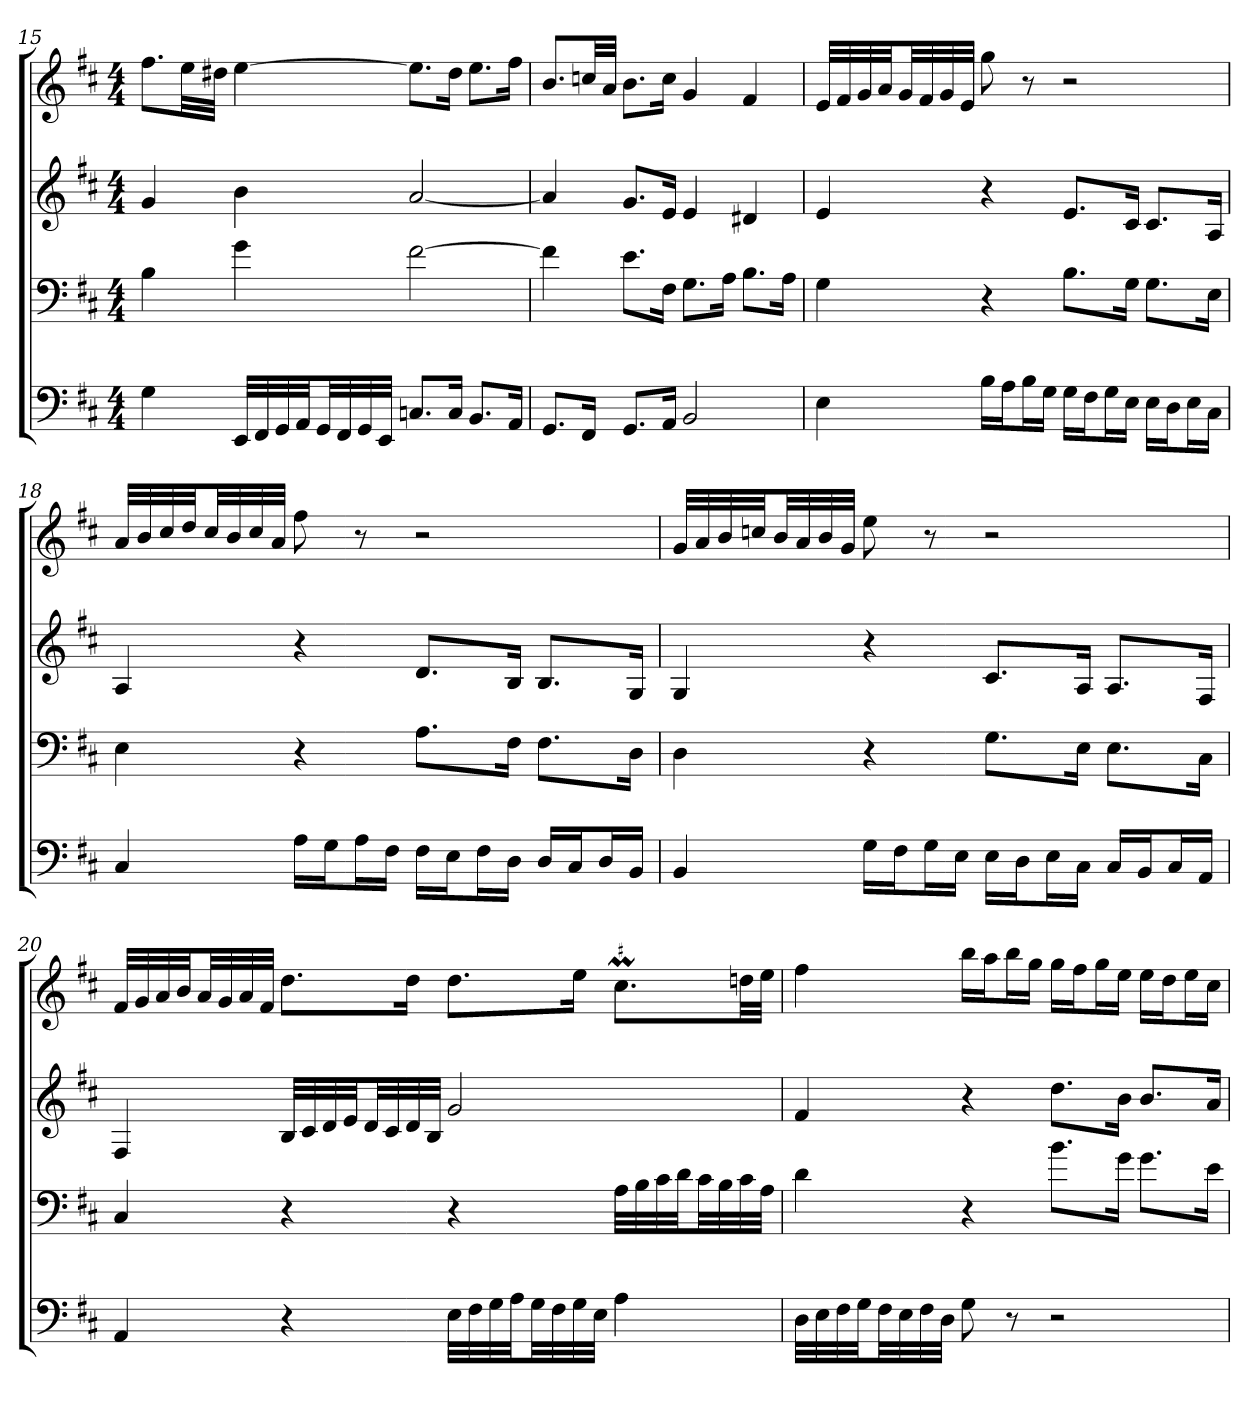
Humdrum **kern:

**kern	**kern	**kern	**kern
*part4	*part3	*part2	*part1
*staff4	*staff3	*staff2	*staff1
*clefF4	*clefF4	*clefG2	*clefG2
*k[f#c#]	*k[f#c#]	*k[f#c#]	*k[f#c#]
*D:	*D:	*D:	*D:
*M4/4	*M4/4	*M4/4	*M4/4
=15	=15	=15	=15
4G	4B	4g	8.ff#\L
.	.	.	32ee\LL
.	.	.	32dd#X\JJJ
32EE/LLL	4g	4b	[4ee
32FF#/	.	.	.
32GG/	.	.	.
32AA/JJ	.	.	.
32GG/LL	.	.	.
32FF#/	.	.	.
32GG/	.	.	.
32EE/JJJ	.	.	.
8.Cn/L	[2f#	[2a	8.ee\L]
16C/Jk	.	.	16dd#\Jk
8.BB/L	.	.	8.ee\L
16AA/Jk	.	.	16ff#\Jk
=16	=16	=16	=16
8.GG/L	4f#]	4a]	8.b/L
16FF#/Jk	.	.	32ccn/LL
.	.	.	32a/JJJ
8.GG/L	8.e\L	8.g/L	8.b\L
16AA/Jk	16F#\Jk	16e/Jk	16cc\Jk
2BB	8.G\L	4e	4g
.	16A\Jk	.	.
.	8.B\L	4d#X	4f#
.	16A\Jk	.	.
=17	=17	=17	=17
4E	4G	4e	32e/LLL
.	.	.	32f#/
.	.	.	32g/
.	.	.	32a/JJ
.	.	.	32g/LL
.	.	.	32f#/
.	.	.	32g/
.	.	.	32e/JJJ
16B\LL	4r	4r	8gg
16A\J	.	.	.
16B\L	.	.	8r
16G\JJ	.	.	.
16G\LL	8.B\L	8.e/L	2r
16F#\J	.	.	.
16G\L	.	.	.
16E\JJ	16G\Jk	16c#/Jk	.
16E\LL	8.G\L	8.c#/L	.
16D\J	.	.	.
16E\L	.	.	.
16C#\JJ	16E\Jk	16A/Jk	.
=18	=18	=18	=18
4C#	4E	4A	32a/LLL
.	.	.	32b/
.	.	.	32cc#/
.	.	.	32dd/JJ
.	.	.	32cc#/LL
.	.	.	32b/
.	.	.	32cc#/
.	.	.	32a/JJJ
16A\LL	4r	4r	8ff#
16G\J	.	.	.
16A\L	.	.	8r
16F#\JJ	.	.	.
16F#\LL	8.A\L	8.d/L	2r
16E\J	.	.	.
16F#\L	.	.	.
16D\JJ	16F#\Jk	16B/Jk	.
16D/LL	8.F#\L	8.B/L	.
16C#/J	.	.	.
16D/L	.	.	.
16BB/JJ	16D\Jk	16G/Jk	.
=19	=19	=19	=19
4BB	4D	4G	32g/LLL
.	.	.	32a/
.	.	.	32b/
.	.	.	32ccn/JJ
.	.	.	32b/LL
.	.	.	32a/
.	.	.	32b/
.	.	.	32g/JJJ
16G\LL	4r	4r	8ee
16F#\J	.	.	.
16G\L	.	.	8r
16E\JJ	.	.	.
16E\LL	8.G\L	8.c#/L	2r
16D\J	.	.	.
16E\L	.	.	.
16C#\JJ	16E\Jk	16A/Jk	.
16C#/LL	8.E\L	8.A/L	.
16BB/J	.	.	.
16C#/L	.	.	.
16AA/JJ	16C#\Jk	16F#/Jk	.
=20	=20	=20	=20
4AA	4C#	4F#	32f#/LLL
.	.	.	32g/
.	.	.	32a/
.	.	.	32b/JJ
.	.	.	32a/LL
.	.	.	32g/
.	.	.	32a/
.	.	.	32f#/JJJ
4r	4r	32B/LLL	8.dd\L
.	.	32c#/	.
.	.	32d/	.
.	.	32e/JJ	.
.	.	32d/LL	.
.	.	32c#/	.
.	.	32d/	16dd\Jk
.	.	32B/JJJ	.
32E\LLL	4r	2g	8.dd\L
32F#\	.	.	.
32G\	.	.	.
32A\JJ	.	.	.
32G\LL	.	.	.
32F#\	.	.	.
32G\	.	.	16ee\Jk
32E\JJJ	.	.	.
!	!	!	!LO:MOR:acc=#
4A	32A\LLL	.	8.cc#M\L
.	32B\	.	.
.	32c#\	.	.
.	32d\JJ	.	.
.	32c#\LL	.	.
.	32B\	.	.
.	32c#\	.	32ddn\LL
.	32A\JJJ	.	32ee\JJJ
=21	=21	=21	=21
32D\LLL	4d	4f#	4ff#
32E\	.	.	.
32F#\	.	.	.
32G\JJ	.	.	.
32F#\LL	.	.	.
32E\	.	.	.
32F#\	.	.	.
32D\JJJ	.	.	.
8G	4r	4r	16bb\LL
.	.	.	16aa\J
8r	.	.	16bb\L
.	.	.	16gg\JJ
2r	8.b\L	8.dd\L	16gg\LL
.	.	.	16ff#\J
.	.	.	16gg\L
.	16g\Jk	16b\Jk	16ee\JJ
.	8.g\L	8.b/L	16ee\LL
.	.	.	16dd\J
.	.	.	16ee\L
.	16e\Jk	16a/Jk	16cc#\JJ
=	=	=	=
*-	*-	*-	*-
